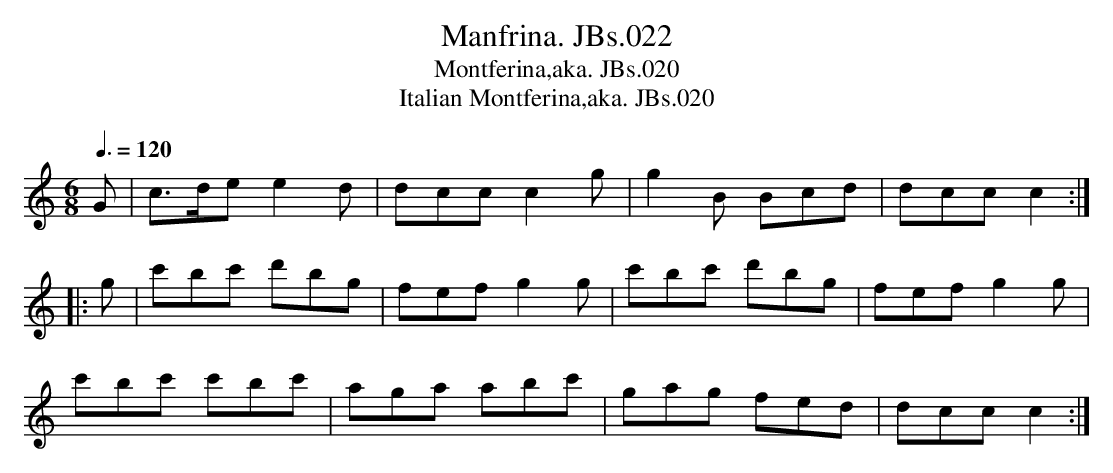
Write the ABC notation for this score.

X:1
T:Manfrina. JBs.022
T:Montferina,aka. JBs.020
T:Italian Montferina,aka. JBs.020
M:6/8
L:1/8
Q:3/8=120
K:C major
G|c>de e2d|dcc c2g|g2B Bcd|dcc c2:|!
|:g|c'bc' d'bg|fef g2g|c'bc' d'bg|fefg2g|!
c'bc' c'bc'|aga abc'|gag fed|dcc c2:|
